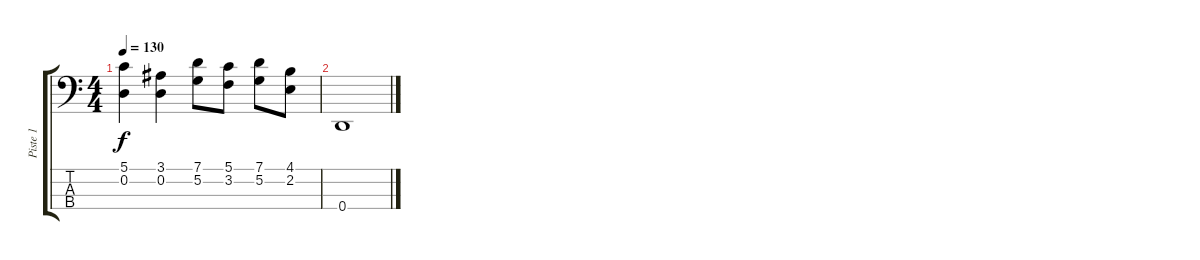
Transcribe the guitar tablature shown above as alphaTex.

\track ("Piste 1" "Piste 1") {instrument electricbassfinger}
\staff {score tabs}
\tuning (G2 D2 A1 D1) {hide}
\ts (4 4)
\tempo 130
\clef f4
\ks c
(5.1 0.2).4{dy f} (3.1 0.2).4 (7.1 5.2).8 (5.1 3.2).8 (7.1 5.2).8 (4.1 2.2).8 |
0.4.1
